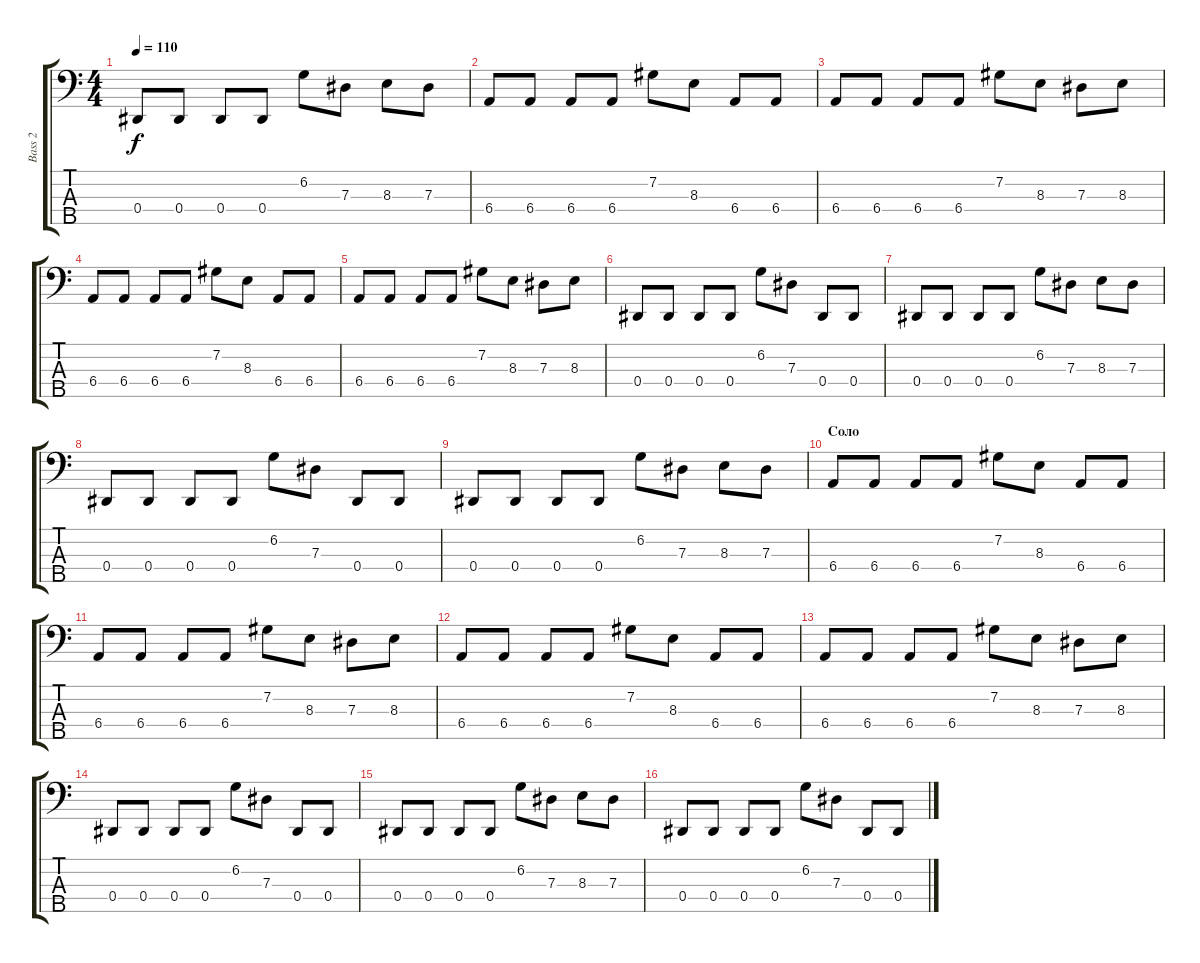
\track ("Bass 2" "Bass 2") {instrument electricbasspick}
\staff {score tabs}
\tuning (Gb2 Db2 Ab1 Eb1 Bb0) {hide}
\ts (4 4)
\tempo 110
\clef f4
\ks c
0.4.8{dy f} 0.4.8 0.4.8 0.4.8 6.2.8 7.3.8 8.3.8 7.3.8 |
6.4.8 6.4.8 6.4.8 6.4.8 7.2.8 8.3.8 6.4.8 6.4.8 |
6.4.8 6.4.8 6.4.8 6.4.8 7.2.8 8.3.8 7.3.8 8.3.8 |
6.4.8 6.4.8 6.4.8 6.4.8 7.2.8 8.3.8 6.4.8 6.4.8 |
6.4.8 6.4.8 6.4.8 6.4.8 7.2.8 8.3.8 7.3.8 8.3.8 |
0.4.8 0.4.8 0.4.8 0.4.8 6.2.8 7.3.8 0.4.8 0.4.8 |
0.4.8 0.4.8 0.4.8 0.4.8 6.2.8 7.3.8 8.3.8 7.3.8 |
0.4.8 0.4.8 0.4.8 0.4.8 6.2.8 7.3.8 0.4.8 0.4.8 |
0.4.8 0.4.8 0.4.8 0.4.8 6.2.8 7.3.8 8.3.8 7.3.8 |
\section ("" "Соло")
6.4.8 6.4.8 6.4.8 6.4.8 7.2.8 8.3.8 6.4.8 6.4.8 |
6.4.8 6.4.8 6.4.8 6.4.8 7.2.8 8.3.8 7.3.8 8.3.8 |
6.4.8 6.4.8 6.4.8 6.4.8 7.2.8 8.3.8 6.4.8 6.4.8 |
6.4.8 6.4.8 6.4.8 6.4.8 7.2.8 8.3.8 7.3.8 8.3.8 |
0.4.8 0.4.8 0.4.8 0.4.8 6.2.8 7.3.8 0.4.8 0.4.8 |
0.4.8 0.4.8 0.4.8 0.4.8 6.2.8 7.3.8 8.3.8 7.3.8 |
0.4.8 0.4.8 0.4.8 0.4.8 6.2.8 7.3.8 0.4.8 0.4.8
